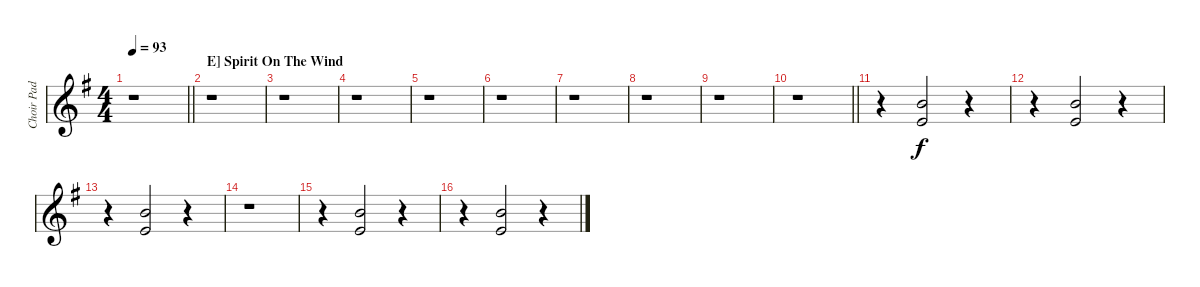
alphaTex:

\track ("Choir Pad - Arjen Lucassen" "Choir Pad ") {instrument rockorgan}
\staff {score}
\tuning (E5 B4 G4 D4 A3 E3) {hide}
\ts (4 4)
\tempo 93
\clef g2
\barLineRight lightlight
\ks eminor
r.1{dy f} |
\section ("" "E] Spirit On The Wind")
r.1 |
r.1 |
r.1 |
r.1 |
r.1 |
r.1 |
r.1 |
r.1 |
\barLineRight lightlight
r.1 |
r.4{volume 9 instrument pad4choir} (0.2 2.4).2 r.4 |
r.4 (0.2 2.4).2 r.4 |
r.4 (0.2 2.4).2 r.4 |
r.1 |
r.4 (0.2 2.4).2 r.4 |
r.4 (0.2 2.4).2 r.4
